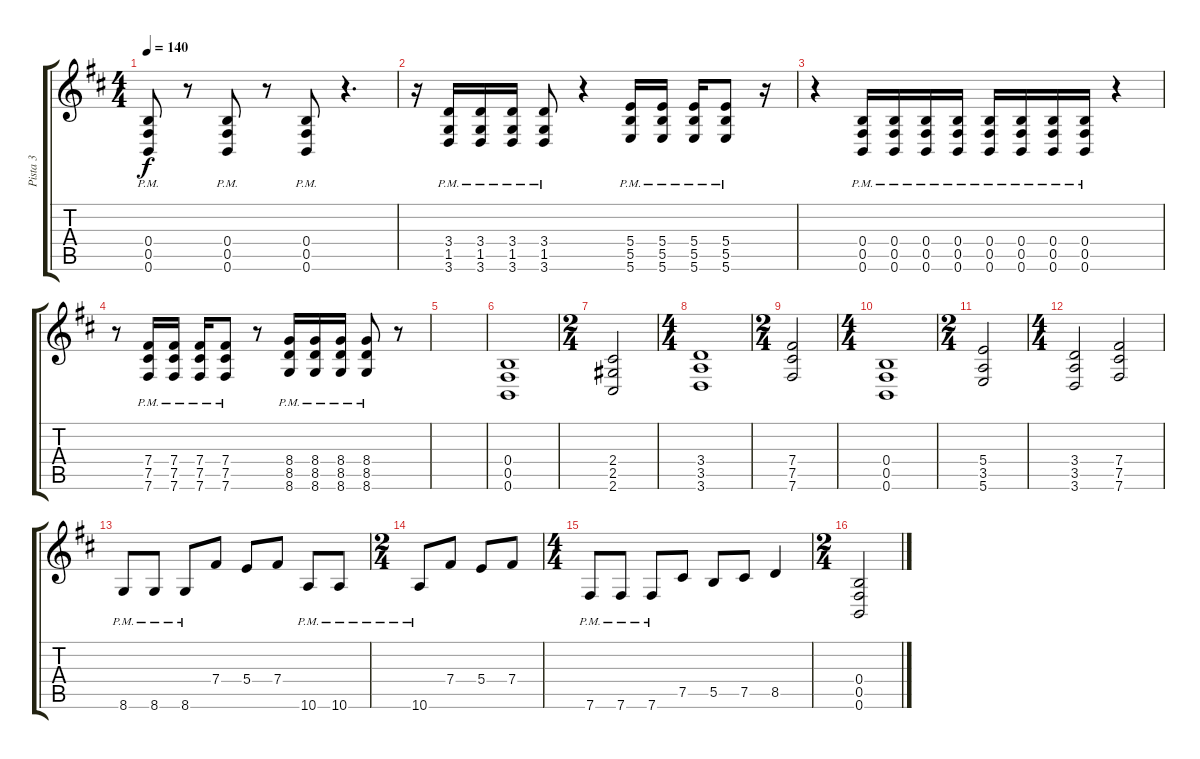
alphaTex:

\track ("Pista 3" "Pista 3") {instrument distortionguitar}
\staff {score tabs}
\tuning (Db4 Ab3 E3 B2 Gb2 B1) {hide}
\ts (4 4)
\tempo 140
\clef g2
\ks bminor
(0.4{pm} 0.5{pm} 0.6{pm}).8{dy f} r.8 (0.4{pm} 0.5{pm} 0.6{pm}).8 r.8 (0.4{pm} 0.5{pm} 0.6{pm}).8 r.4{d} |
r.16 (3.4{pm} 1.5{pm} 3.6{pm}).16 (3.4{pm} 1.5{pm} 3.6{pm}).16 (3.4{pm} 1.5{pm} 3.6{pm}).16 (3.4{pm} 1.5{pm} 3.6{pm}).8 r.4 (5.4{pm} 5.5{pm} 5.6{pm}).16 (5.4{pm} 5.5{pm} 5.6{pm}).16 (5.4{pm} 5.5{pm} 5.6{pm}).16 (5.4{pm} 5.5{pm} 5.6{pm}).8 r.16 |
r.4 (0.4{pm} 0.5{pm} 0.6{pm}).16 (0.4{pm} 0.5{pm} 0.6{pm}).16 (0.4{pm} 0.5{pm} 0.6{pm}).16 (0.4{pm} 0.5{pm} 0.6{pm}).16 (0.4{pm} 0.5{pm} 0.6{pm}).16 (0.4{pm} 0.5{pm} 0.6{pm}).16 (0.4{pm} 0.5{pm} 0.6{pm}).16 (0.4{pm} 0.5{pm} 0.6{pm}).16 r.4 |
r.8 (7.4{pm} 7.5{pm} 7.6{pm}).16 (7.4{pm} 7.5{pm} 7.6{pm}).16 (7.4{pm} 7.5{pm} 7.6{pm}).16 (7.4{pm} 7.5{pm} 7.6{pm}).8 r.8 (8.4{pm} 8.5{pm} 8.6{pm}).16 (8.4{pm} 8.5{pm} 8.6{pm}).16 (8.4{pm} 8.5{pm} 8.6{pm}).16 (8.4{pm} 8.5{pm} 8.6{pm}).8 r.8 |
|
(0.4 0.5 0.6).1 |
\ts (2 4)
(2.4 2.5 2.6).2 |
\ts (4 4)
(3.4 3.5 3.6).1 |
\ts (2 4)
(7.4 7.5 7.6).2 |
\ts (4 4)
(0.4 0.5 0.6).1 |
\ts (2 4)
(5.4 3.5 5.6).2 |
\ts (4 4)
(3.4 3.5 3.6).2 (7.4 7.5 7.6).2 |
8.6{pm}.8 8.6{pm}.8 8.6{pm}.8 7.4.8 5.4.8 7.4.8 10.6{pm}.8 10.6{pm}.8 |
\ts (2 4)
10.6{pm}.8 7.4.8 5.4.8 7.4.8 |
\ts (4 4)
7.6{pm}.8 7.6{pm}.8 7.6{pm}.8 7.5.8 5.5.8 7.5.8 8.5.4 |
\ts (2 4)
(0.4 0.5 0.6).2
